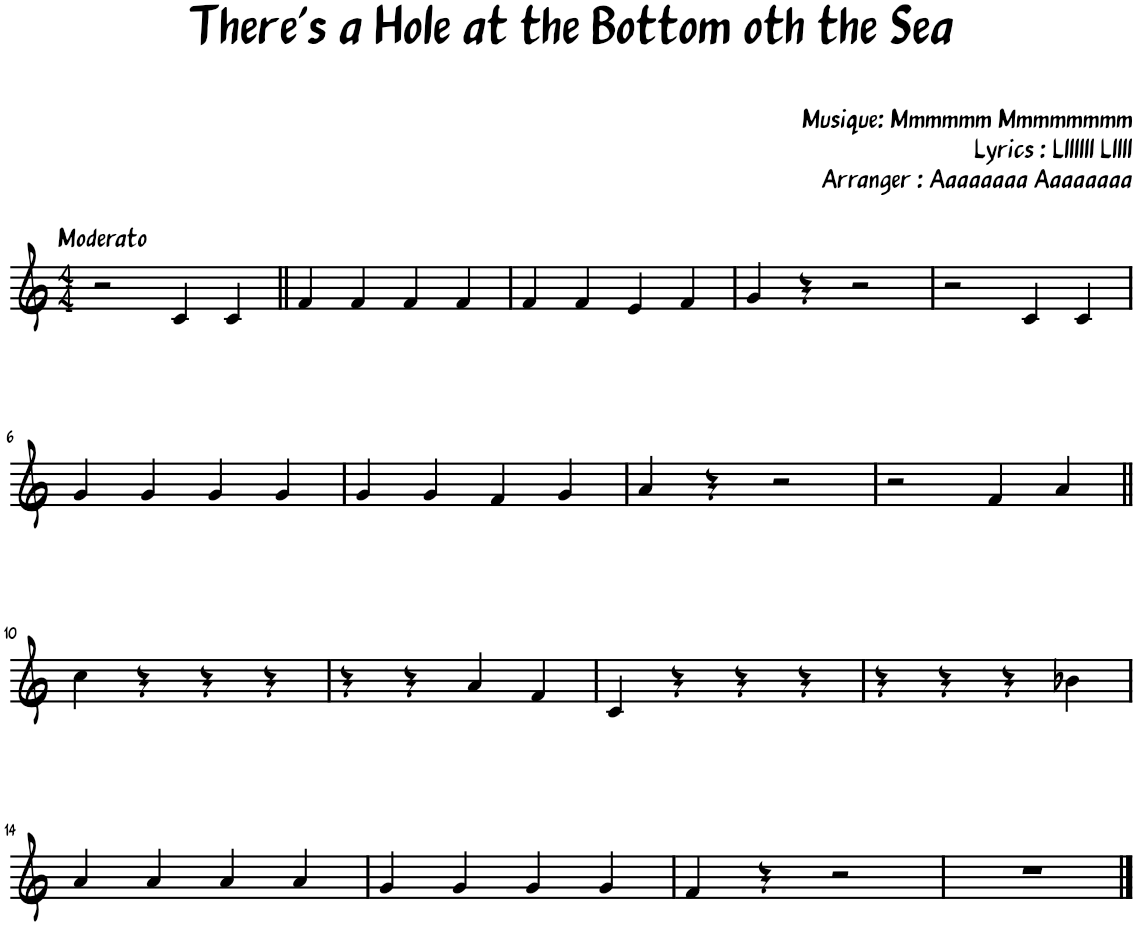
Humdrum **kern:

**kern
*part1
*staff1
*I"Ut 1
*I'Ut 1
*clefG2
*k[]
*M4/4
=1
!LO:TX:a:B:t=Moderato
2r
4c/
4c/
=2||
4f/
4f/
4f/
4f/
=3
4f/
4f/
4e/
4f/
=4
4g/
4r
2r
=5
2r
4c/
4c/
!!LO:LB:g=z
=6
4g/
4g/
4g/
4g/
=7
4g/
4g/
4f/
4g/
=8
4a/
4r
2r
=9
2r
4f/
4a/
!!LO:LB:g=z
=10||
4cc\
4r
4r
4r
=11
4r
4r
4a/
4f/
=12
4c/
4r
4r
4r
=13
4r
4r
4r
4b-X\
!!LO:LB:g=z
=14
4a/
4a/
4a/
4a/
=15
4g/
4g/
4g/
4g/
=16
4f/
4r
2r
=17
1r
==
*-
